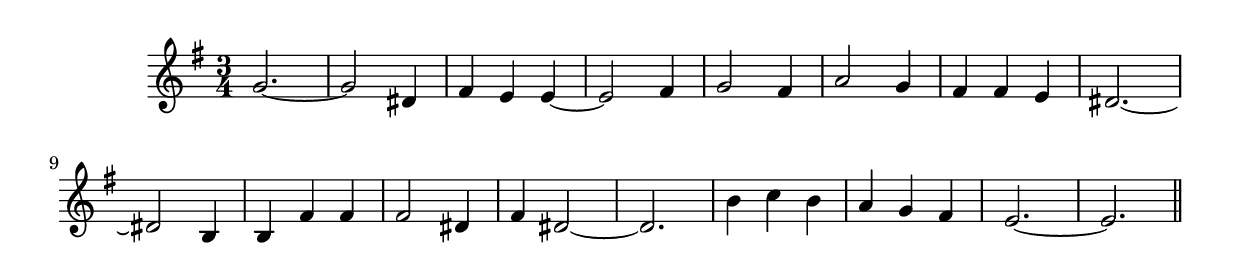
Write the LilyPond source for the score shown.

\version "2.19.49"
%{\header {
  title = "zandunga folk song (Southern Mexico)"
  composer = "anonymous"
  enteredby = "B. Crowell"
}%}
\score{{\key e \minor
\time 3/4
%{\tempo 4=100
%}\relative g' {
  g2.~ | g2 dis4 | fis4 e e~ | e2 fis4 | g2 fis4 | a2 g4 | fis4 fis e | dis2.~ | dis2 b4 |
  b4 fis' fis | fis2 dis4 | fis4 dis2~ | dis2. | b'4 c b | a g fis | e2.~ | e2.
  \bar "||"
}

}}